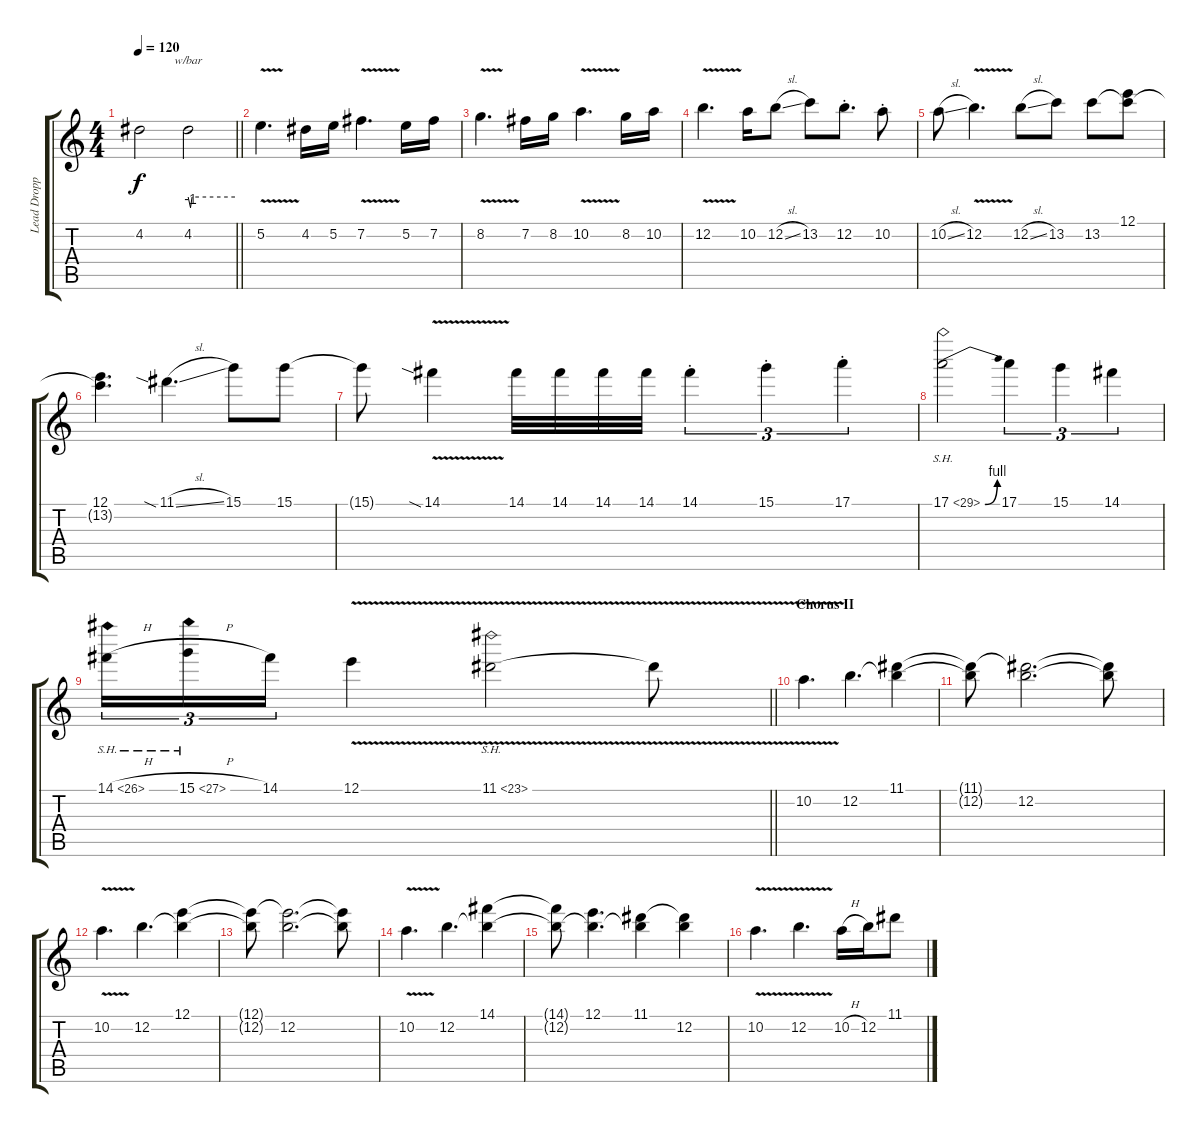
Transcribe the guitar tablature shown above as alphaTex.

\track ("Lead Dropped D " "Lead Dropp") {instrument distortionguitar}
\staff {score tabs}
\tuning (E4 B3 G3 D3 A2 D2) {hide}
\ts (4 4)
\tempo 120
\clef g2
\barLineRight lightlight
\ks c
4.2{t}.2{dy f} 4.2.2{tbe (custom default 0 0 3 -4 5 0 60 0)} |
5.2{v}.4{d} 4.2.16 5.2.16 7.2{v}.4{d} 5.2.16 7.2.16 |
8.2{v}.4{d} 7.2.16 8.2.16 10.2{v}.4{d} 8.2.16 10.2.16 |
12.2{v}.4{d} 10.2.16 12.2{sl}.8 13.2.8 12.2{st}.8{d} 10.2{st}.8 |
10.2{sl}.8 12.2{v}.4{d} 12.2{sl}.8 13.2.8 13.2.8 (12.1 13.2{t}).8 |
(12.1 13.2{t}).4{d} 11.1{sia sl}.4{d} 15.1.8 15.1.8 |
15.1{t}.8 14.1{v sia}.4 14.1.32 14.1.32 14.1.32 14.1.32 14.1{st}.4{tu (3 2)} 15.1{st}.4{tu (3 2)} 17.1{st}.4{tu (3 2)} |
17.1{be (bend 0 0 60 4) sh 12}.2 17.1.4{tu (3 2)} 15.1.4{tu (3 2)} 14.1.4{tu (3 2)} |
\barLineRight lightlight
14.1{sh 12 h}.16{tu (3 2)} 15.1{sh 12 h}.16{tu (3 2)} 14.1.16{tu (3 2)} 12.1{v}.4 11.1{sh 12 v}.2 11.1{t}.8 |
\section ("" "Chorus II")
10.2{v}.4{d instrument overdrivenguitar} 12.2.4{d} (11.1 12.2{t}).4 |
(11.1{t} 12.2{t}).8 (11.1{t} 12.2).2{d} (11.1{t} 12.2{t}).8 |
10.2{v}.4{d} 12.2.4{d} (12.1 12.2{t}).4 |
(12.1{t} 12.2{t}).8 (12.1{t} 12.2).2{d} (12.1{t} 12.2{t}).8 |
10.2{v}.4{d} 12.2.4{d} (14.1 12.2{t}).4 |
(14.1{t} 12.2{t}).8 (12.1 12.2{t}).4{d} (11.1 12.2{t}).4 (11.1{t} 12.2).4 |
10.2{v}.4{d} 12.2{v}.4{d} 10.2{h}.16 12.2.16 11.1.8
